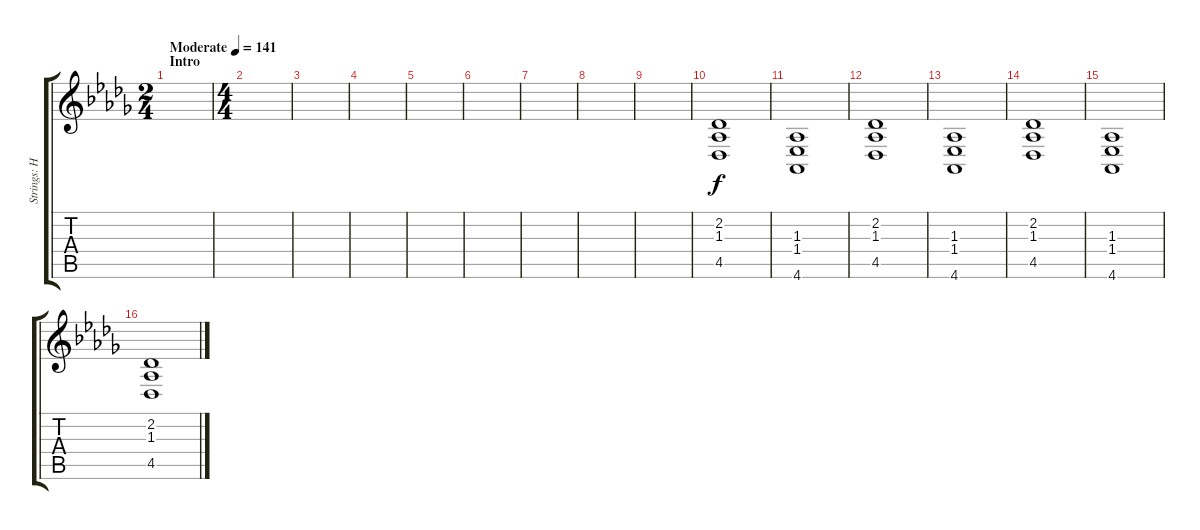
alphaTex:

\track ("Strings: Holly" "Strings: H") {instrument stringensemble1}
\staff {score tabs}
\tuning (E4 B3 G3 D3 A2 E2) {hide}
\ts (2 4)
\section ("" "Intro")
\tempo (141 "Moderate")
\clef g2
\ks db
|
\ts (4 4)
|
|
|
|
|
|
|
|
(2.2 1.3 4.5).1 |
(1.3 1.4 4.6).1 |
(2.2 1.3 4.5).1 |
(1.3 1.4 4.6).1 |
(2.2 1.3 4.5).1 |
(1.3 1.4 4.6).1 |
(2.2 1.3 4.5).1
